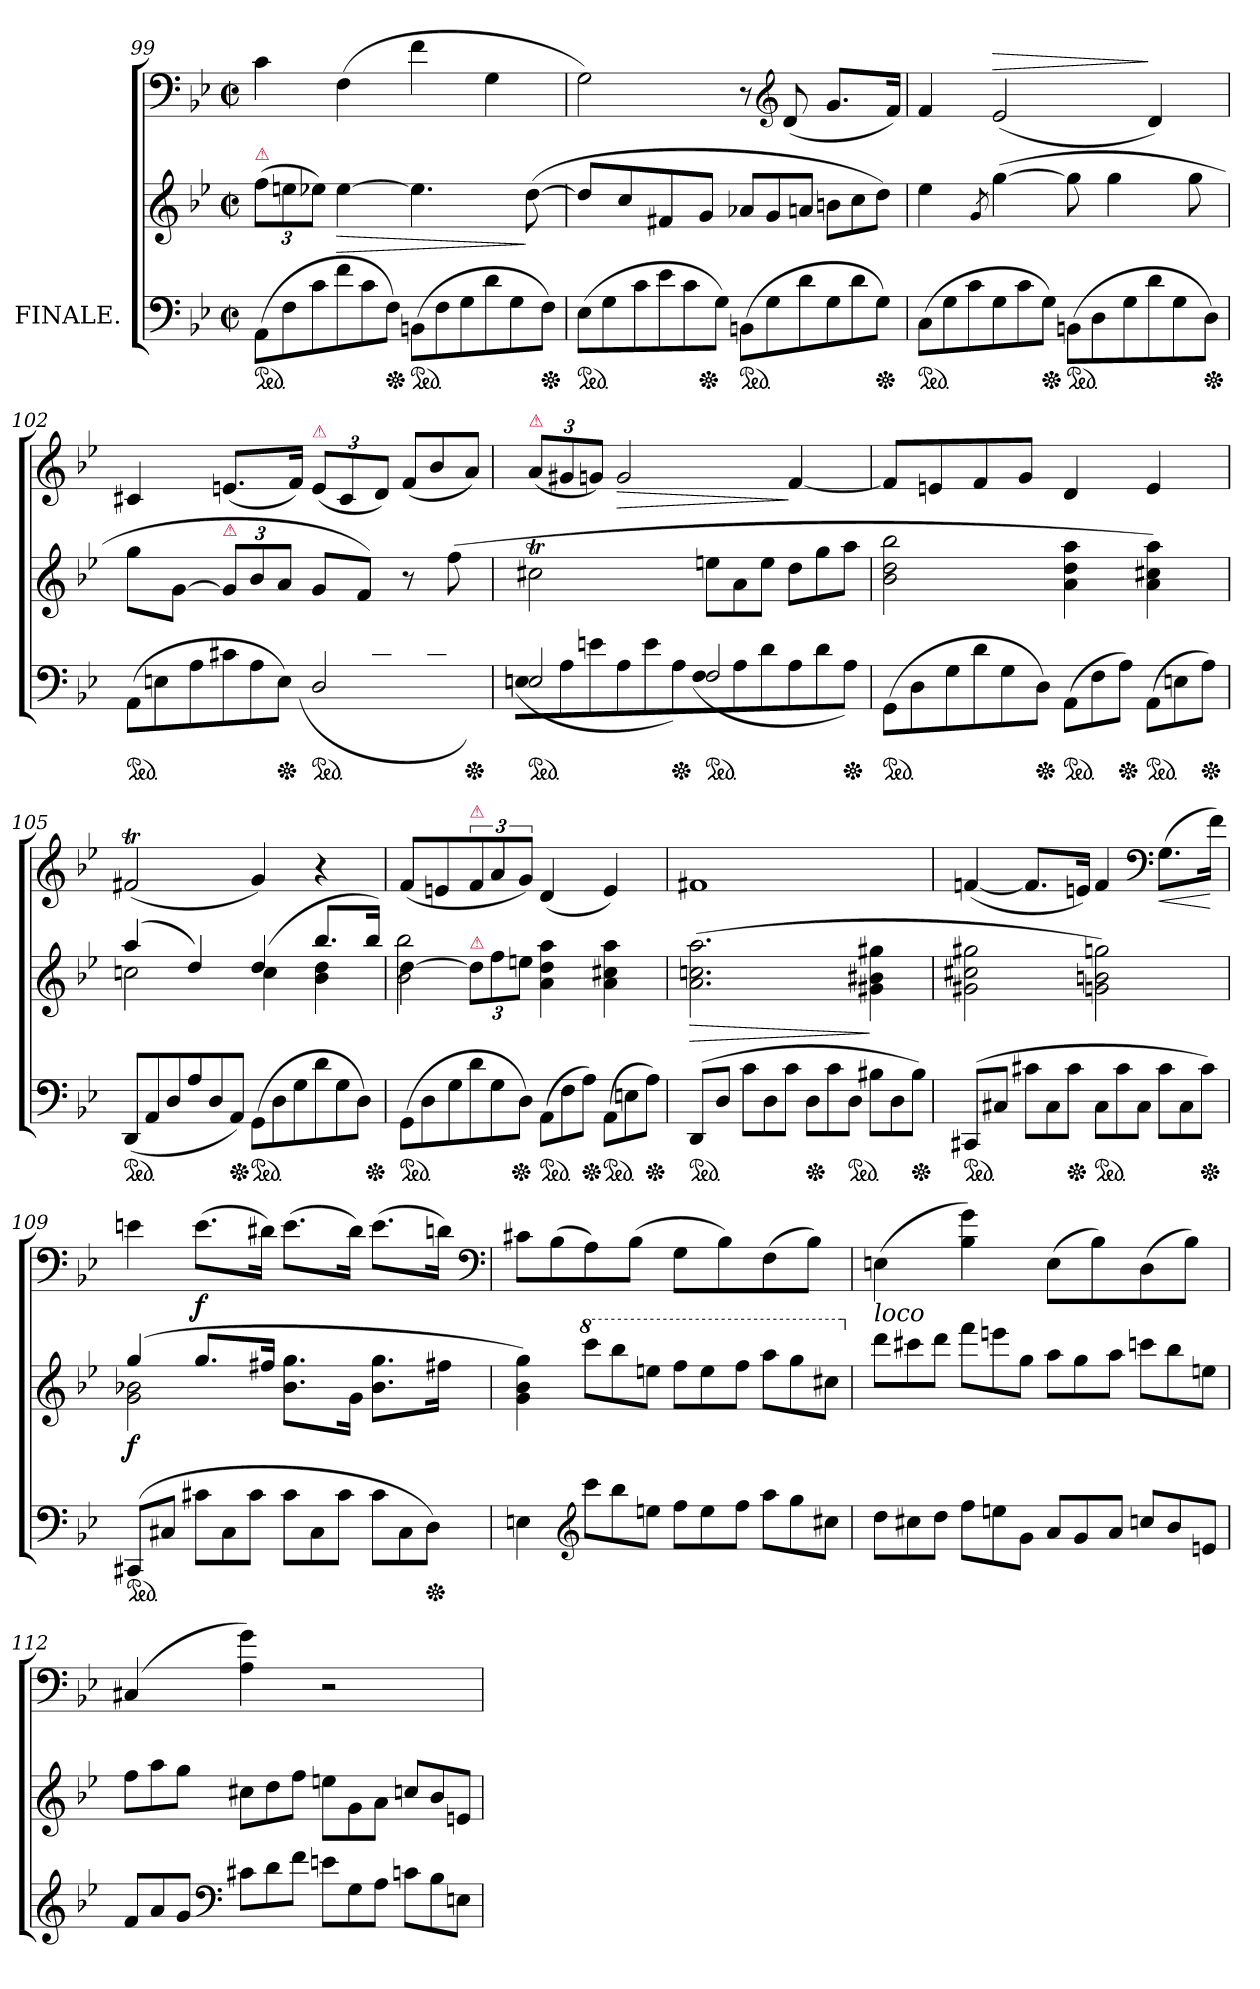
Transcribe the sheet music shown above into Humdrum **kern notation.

**kern	**kern	**dynam	**kern	**dynam
*part2	*part2	*part2	*part1	*part1
*staff3	*staff2	*staff2/3	*staff1	*staff1
*I"FINALE.	*	*	*	*
*clefF4	*clefG2	*	*clefF4	*
*k[b-e-]	*k[b-e-]	*	*k[b-e-]	*
*M2/2	*M2/2	*	*M2/2	*
*met(c|)	*met(c|)	*	*met(c|)	*
*Xtuplet	*	*	*	*
=99	=99	=99	=99	=99
!	!LO:TX:a:color=crimson:t=⚠	!	!	!
*ped	*	*	*	*
(>12AAL	(>12ffL	.	4c!	.
12F	12een	.	.	.
12c	12ee-XJ)	.	.	.
12f	[4ee-	>	(>4F!	.
12c	.	.	.	.
*Xped	*	*	*	*
12FJ)	.	.	.	.
*ped	*	*	*	*
(>12BBnL	4.ee-]	.	4f!	.
12F	.	.	.	.
12G	.	.	.	.
12d	.	.	4G!	.
12G	.	.	.	.
.	(>[8dd	]	.	.
*Xped	*	*	*	*
12FJ)	.	.	.	.
=100	=100	=100	=100	=100
*ped	*	*	*	*
(>12E-L	8ddL]	.	2G!)	.
12G	.	.	.	.
.	8cc	.	.	.
12c	.	.	.	.
12e-	8f#X	.	.	.
12c	.	.	.	.
*Xped	*	*	*	*
.	8gJ	.	.	.
12GJ)	.	.	.	.
*	*Xtuplet	*	*	*
*ped	*	*	*	*
(>12BBnL	12a-XL	.	8r	.
12G	12g	.	.	.
*	*	*	*clefG2	*
.	.	.	(<8d!	.
12d	12anJ	.	.	.
12G	12bnL	.	8.g!L	.
12d	12cc	.	.	.
*Xped	*	*	*	*
12GJ)	12ddJ)	.	.	.
.	.	.	16f!Jk)	.
=101	=101	=101	=101	=101
*ped	*	*	*	*
(>12CL	4ee-	.	4f!	.
12G	.	.	.	.
12c	.	.	.	.
.	8qg/	.	.	.
!	!	!	!	!LO:HP:a
12G	(>[4gg	.	(<2e-!	>
12c	.	.	.	.
*Xped	*	*	*	*
12GJ)	.	.	.	.
*ped	*	*	*	*
(>12BBnL	8gg]	.	.	.
12D	.	.	.	.
.	4gg	.	.	.
12G	.	.	.	.
12d	.	.	4d!)	]
12G	.	.	.	.
.	8gg	.	.	.
*Xped	*	*	*	*
12DJ)	.	.	.	.
=102	=102	=102	=102	=102
*^	*	*	*	*
*ped	*	*	*	*	*
(>12AAL	2rAAAyy	8ggL	.	4c#X!	.
12En	.	.	.	.	.
.	.	[8gJ	.	.	.
12A	.	.	.	.	.
*	*	*tuplet	*	*	*
!	!	!LO:TX:a:color=crimson:t=⚠	!	!	!
12c#X	.	12gL]	.	(<8.en!L	.
12A	.	12b-	.	.	.
*Xped	*	*	*	*	*
12EJ)	.	12aJ	.	.	.
.	.	.	.	16f!Jk)	.
!	!	!	!	!LO:TX:a:color=crimson:t=⚠	!
!	!LO:N:vis=2	!	!	!	!
*ped	*	*	*	*	*
2D	(>12D	8gL	.	(<12e!L	.
.	12A	.	.	12c#!	.
.	.	8fJ)	.	.	.
.	12d	.	.	12d!J)	.
*	*	*	*	*Xtuplet	*
.	12A	8r	.	(<12f!L	.
.	12d	.	.	12b-!	.
.	.	(>8ff	.	.	.
*Xped	*	*	*	*	*
.	12AJ)	.	.	12a!J)	.
=103	=103	=103	=103	=103	=103
!	!LO:N:vis=2	!	!	!	!
*	*	*	*	*tuplet	*
!	!	!	!	!LO:TX:a:color=crimson:t=⚠	!
*ped	*	*	*	*	*
2En	(>12En	2cc#Xt	.	(<12a!L	.
.	12A	.	.	12g#X!	.
.	12en	.	.	12gn!J)	.
!	!	!	!	!	!LO:HP:b
.	12A	.	.	2g!	>
.	12e	.	.	.	.
*Xped	*	*	*	*	*
.	12AJ)	.	.	.	.
!	!LO:N:vis=2	!	!	!	!
*	*	*Xtuplet	*	*	*
*ped	*	*	*	*	*
2F	(>12F	12eenL	.	.	.
.	12A	12a	.	.	.
.	12d	12eeJ	.	.	.
.	12A	12ddL	.	[4f!	]
.	12d	12gg	.	.	.
*Xped	*	*	*	*	*
.	12AJ)	12aaJ	.	.	.
*v	*v	*	*	*	*
=104	=104	=104	=104	=104
*ped	*	*	*	*
(>12GGL	2b- 2dd 2bb-	.	8f!L]	.
12D	.	.	.	.
.	.	.	8en!	.
12G	.	.	.	.
12d	.	.	8f!	.
12G	.	.	.	.
.	.	.	8g!J	.
*Xped	*	*	*	*
12DJ)	.	.	.	.
*ped	*	*	*	*
(>12AAL	4a 4dd 4aa	.	4d!	.
12F	.	.	.	.
*Xped	*	*	*	*
12AJ)	.	.	.	.
*ped	*	*	*	*
(>12AAL	4a 4cc#X 4aa)	.	4e!	.
12En	.	.	.	.
*Xped	*	*	*	*
12AJ)	.	.	.	.
=105	=105	=105	=105	=105
*	*^	*	*	*
*ped	*	*	*	*	*
(<12DDL	(>4aa	2ccn	.	(<2f#Xt!	.
12AA	.	.	.	.	.
12D	.	.	.	.	.
12A	4dd)	.	.	.	.
12D	.	.	.	.	.
*Xped	*	*	*	*	*
12AAJ)	.	.	.	.	.
*ped	*	*	*	*	*
(>12GGL	(>4dd	4cc	.	4g!)	.
12D	.	.	.	.	.
12G	.	.	.	.	.
12d	8.bb-L	4b- 4dd	.	4r	.
12G	.	.	.	.	.
12DJ)	.	.	.	.	.
*Xped	*	*	*	*	*
.	16bb-Jk)	.	.	.	.
=106	=106	=106	=106	=106	=106
*ped	*	*	*	*	*
(>12GGL	[4dd\	2b- 2bb-	.	(<8f!L	.
12D	.	.	.	.	.
.	.	.	.	8en!	.
12G	.	.	.	.	.
*	*tuplet	*	*	*	*
!	!	!	!	!LO:TX:a:color=crimson:t=⚠	!
!	!LO:TX:a:color=crimson:t=⚠	!	!	!	!
12d	12dd\L]	.	.	12f!	.
12G	12ff	.	.	12a!	.
*Xped	*	*	*	*	*
12DJ)	12eenJ	.	.	12g!J)	.
*ped	*	*	*	*	*
(>12AAL	4a\ 4dd\ 4aa\	2rAyy	.	(<4d!	.
12F	.	.	.	.	.
*Xped	*	*	*	*	*
12AJ)	.	.	.	.	.
*ped	*	*	*	*	*
(>12AAL	4a\ 4cc#X\ 4aa\	.	.	4e!)	.
12En	.	.	.	.	.
*Xped	*	*	*	*	*
12AJ)	.	.	.	.	.
*	*v	*v	*	*	*
=107	=107	=107	=107	=107
*ped	*	*	*	*
(>8DDL	(>2.a 2.ccn 2.aa	>	1f#X!	.
8DJ	.	.	.	.
12cL	.	.	.	.
12D	.	.	.	.
12cJ	.	.	.	.
*Xped	*	*	*	*
12DL	.	.	.	.
12c	.	.	.	.
*ped	*	*	*	*
12DJ	.	.	.	.
12B#XL	4g#X 4b#X 4gg#X	]	.	.
12D	.	.	.	.
*Xped	*	*	*	*
12B#J)	.	.	.	.
=108	=108	=108	=108	=108
*ped	*	*	*	*
(>8CC#XL	2g#X 2cc#X 2gg#X	.	(<[4fn!	.
8C#XJ	.	.	.	.
12c#XL	.	.	8.f!L]	.
12C#	.	.	.	.
*Xped	*	*	*	*
12c#J	.	.	.	.
.	.	.	16en!Jk)	.
*ped	*	*	*	*
12C#L	2gn 2bn 2ggn)	.	4f!	.
12c#	.	.	.	.
12C#J	.	.	.	.
*	*	*	*clefF4	*
!	!	!	!	!LO:HP:b
12c#L	.	.	(>8.G!\L	<
12C#	.	.	.	.
*Xped	*	*	*	*
12c#J)	.	.	.	.
.	.	.	16f!Jk)	[
=109	=109	=109	=109	=109
*	*^	*	*	*
*ped	*	*	*	*	*
(>8CC#XL	(>4gg	2g 2b-X	f	4en!	.
8C#XJ	.	.	.	.	.
12c#XL	8.ggL	.	.	(>8.e!\L	f
12C#	.	.	.	.	.
12c#J	.	.	.	.	.
.	16ff#XJk	.	.	16d#X!Jk)	.
12c#L	8.b-\ 8.gg\L	2ryy	.	(>8.e!\L	.
12C#	.	.	.	.	.
12c#J	.	.	.	.	.
.	16gJk	.	.	16d#!Jk)	.
12c#L	8.b-\ 8.gg\L	.	.	(>8.e!\L	.
12C#	.	.	.	.	.
!LO:TX:a:color=crimson:t=⚠	!	!	!	!	!
*Xped	*	*	*	*	*
12DJ)	.	.	.	.	.
.	16ff#XJk	.	.	16dn!Jk)	.
*	*v	*v	*	*	*
*	*	*	*clefF4	*
=110	=110	=110	=110	=110
4En	4g 4b- 4gg)	.	8c#X!\L	.
.	.	.	(>8B-!	.
*clefG2	*	*	*	*
*	*8va	*	*	*
*	*Xtuplet	*	*	*
12cccL	12ccccL	.	8A!)	.
12bb-	12bbb-	.	.	.
.	.	.	(>8B-!J	.
12eenJ	12eeenJ	.	.	.
12ffL	12fffL	.	8G!\L	.
12ee	12eee	.	.	.
.	.	.	8B-!)	.
12ffJ	12fffJ	.	.	.
12aaL	12aaaL	.	(>8F!	.
12gg	12ggg	.	.	.
.	.	.	8B-!J)	.
12cc#XJ	12ccc#XJ	.	.	.
=111	=111	=111	=111	=111
*	*X8va	*	*	*
!	!LO:TX:a:i:t=loco	!	!	!
12ddL	12dddL	.	(>4En!	.
12cc#X	12ccc#X	.	.	.
12ddJ	12dddJ	.	.	.
12ffL	12fffL	.	4B-! 4g!)	.
12een	12eeen	.	.	.
12gJ	12ggJ	.	.	.
12aL	12aaL	.	(>8E!\L	.
12g	12gg	.	.	.
.	.	.	8B-!)	.
12aJ	12aaJ	.	.	.
12ccnL	12cccnL	.	(>8D!	.
12b-	12bb-	.	.	.
.	.	.	8B-!J)	.
12enJ	12eenJ	.	.	.
=112	=112	=112	=112	=112
12fL	12ffL	.	(>4C#X!	.
12a	12aa	.	.	.
12gJ	12ggJ	.	.	.
*clefF4	*	*	*	*
12c#XL	12cc#XL	.	4A! 4g!)	.
12d	12dd	.	.	.
12fJ	12ffJ	.	.	.
12enL	12eenL	.	2r	.
12G	12g	.	.	.
12AJ	12aJ	.	.	.
12cnL	12ccnL	.	.	.
12B-	12b-	.	.	.
12EnJ	12enJ	.	.	.
=	=	=	=	=
*-	*-	*-	*-	*-
